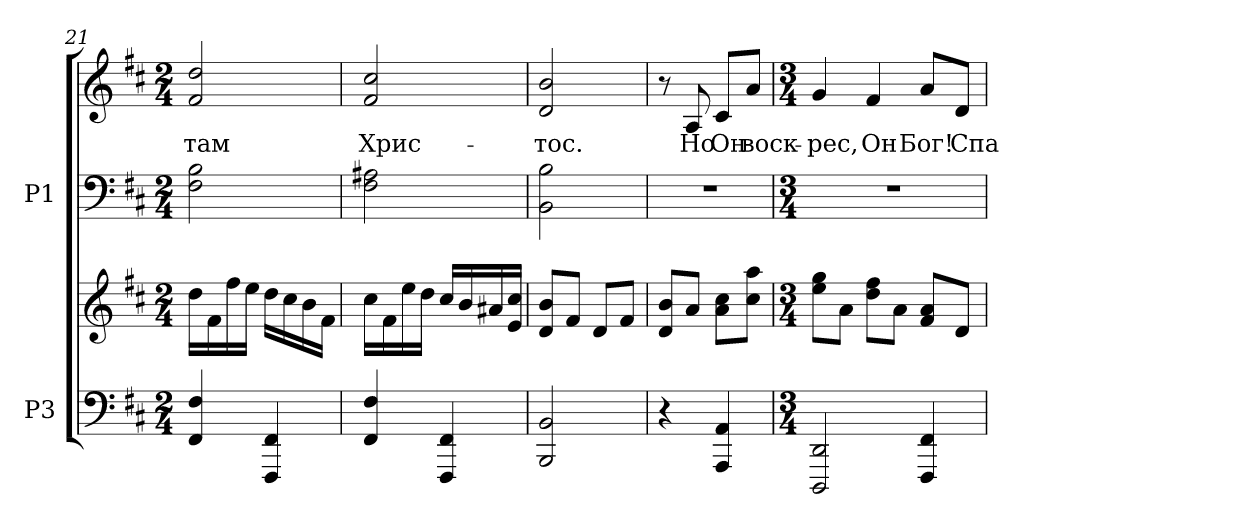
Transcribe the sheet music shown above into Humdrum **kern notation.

**kern	**kern	**kern	**kern	**text
*part2	*part2	*part1	*part1	*part1
*staff4	*staff3	*staff2	*staff1	*staff1
*I"P3	*	*I"P1	*	*
*clefF4	*clefG2	*clefF4	*clefG2	*
*k[f#c#]	*k[f#c#]	*k[f#c#]	*k[f#c#]	*
*D:	*D:	*D:	*D:	*
*M2/4	*M2/4	*M2/4	*M2/4	*
=21	=21	=21	=21	=21
!	!	!	!	!LO:LY:b:color=#000000
4FF#i/ 4F#i	16ddi\LL	2F#i\ 2Bi	2f#i/ 2ddi	там
.	16f#i\	.	.	.
.	16ff#i\	.	.	.
.	16eei\JJ	.	.	.
4FFF#i/ 4FF#i	16ddi\LL	.	.	.
.	16cc#i\	.	.	.
.	16bi\	.	.	.
.	16f#i\JJ	.	.	.
=22	=22	=22	=22	=22
!	!	!	!	!LO:LY:b:color=#000000
4FF#i/ 4F#i	16cc#i\LL	2F#i\ 2A#Xi	2f#i/ 2cc#i	Хрис-
.	16f#i\	.	.	.
.	16eei\	.	.	.
.	16ddi\JJ	.	.	.
4FFF#i/ 4FF#i	16cc#i/LL	.	.	.
.	16bi/	.	.	.
.	16a#Xi/	.	.	.
.	16ei/ 16cc#iJJ	.	.	.
=23	=23	=23	=23	=23
!	!	!	!	!LO:LY:b:color=#000000
2BBBi/ 2BBi	8di/ 8biL	2BBi\ 2Bi	2di/ 2bi	-тос.
.	8f#i/J	.	.	.
.	8di/L	.	.	.
.	8f#i/J	.	.	.
=24	=24	=24	=24	=24
!	!	!LO:N:vis=1	!	!
4r	8di/ 8biL	2r	8r	.
!	!	!	!	!LO:LY:b:color=#000000
.	8ai/J	.	8Ai/	Но
!	!	!	!	!LO:LY:b:color=#000000
4AAAi/ 4AAi	8ai\ 8cc#iL	.	8c#i/L	Он
!	!	!	!	!LO:LY:b:color=#000000
.	8cc#i\ 8aaiJ	.	8ai/J	воск-
=25	=25	=25	=25	=25
*M3/4	*M3/4	*M3/4	*M3/4	*
!	!	!LO:N:vis=1	!	!
!	!	!	!	!LO:LY:b:color=#000000
2DDDi/ 2DDi	8eei\ 8ggiL	2.r	4gi/	-рес,
.	8ai\J	.	.	.
!	!	!	!	!LO:LY:b:color=#000000
.	8ddi\ 8ff#iL	.	4f#i/	Он
.	8ai\J	.	.	.
!	!	!	!	!LO:LY:b:color=#000000
4FFF#i/ 4FF#i	8f#i/ 8aiL	.	8ai/L	Бог!
!	!	!	!	!LO:LY:b:color=#000000
.	8di/J	.	8di/J	Спа-
=	=	=	=	=
*-	*-	*-	*-	*-
